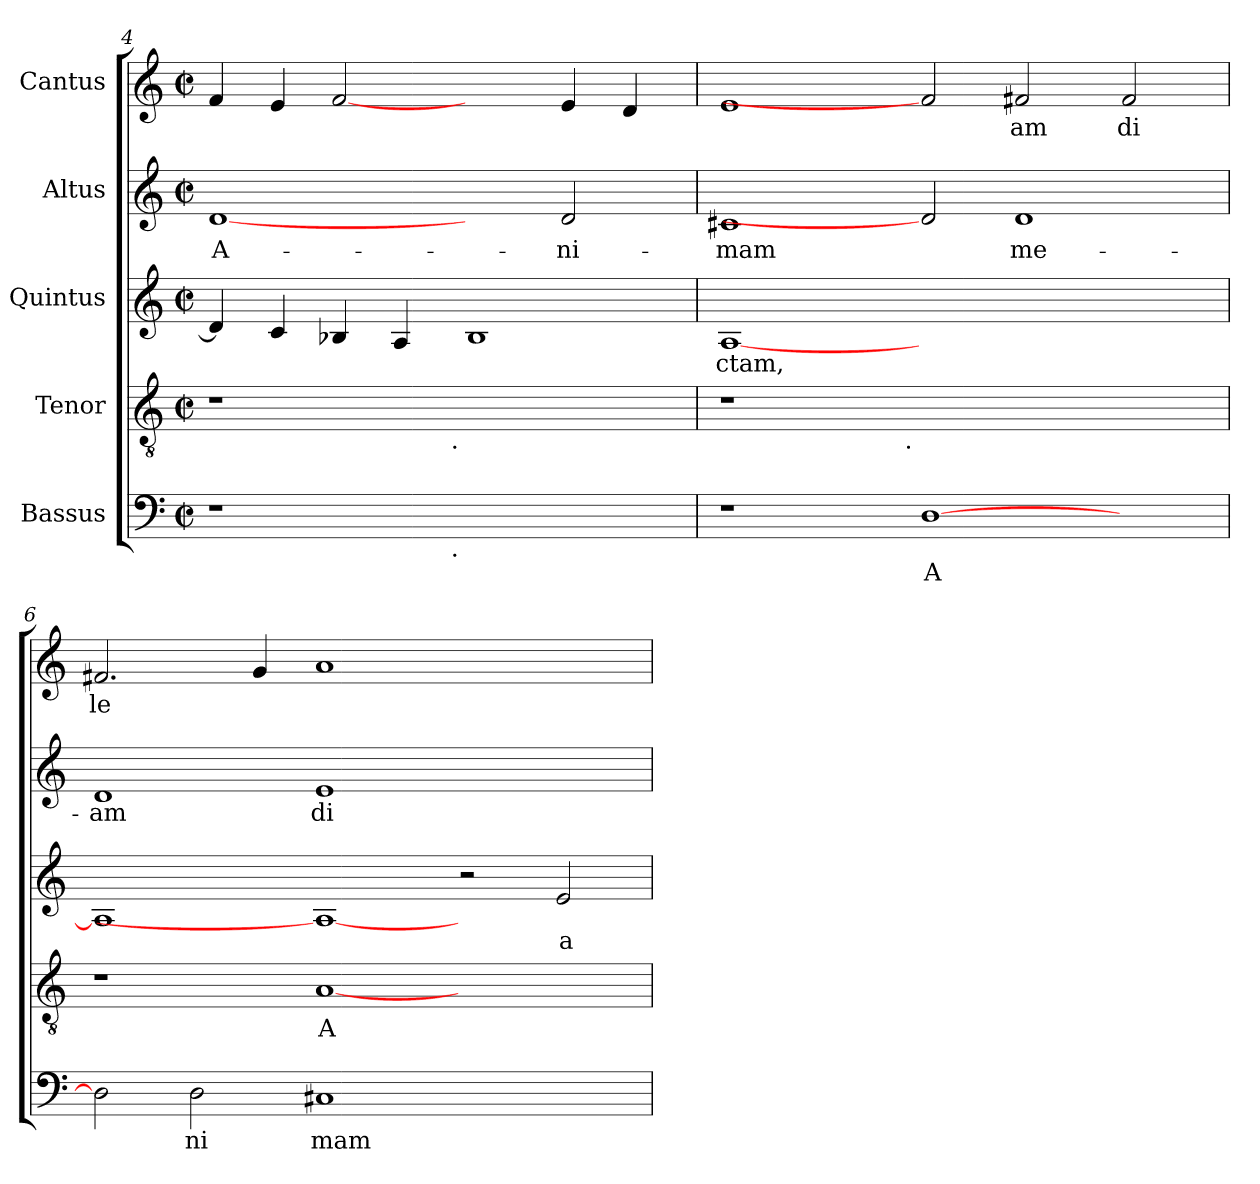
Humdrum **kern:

**kern	**text	**kern	**text	**kern	**text	**kern	**text	**kern	**text
*part5	*part5	*part4	*part4	*part3	*part3	*part2	*part2	*part1	*part1
*staff5	*staff5	*staff4	*staff4	*staff3	*staff3	*staff2	*staff2	*staff1	*staff1
*I"Bassus	*	*I"Tenor	*	*I"Quintus	*	*I"Altus	*	*I"Cantus	*
*clefF4	*	*clefGv2	*	*clefG2	*	*clefG2	*	*clefG2	*
*k[]	*	*k[]	*	*k[]	*	*k[]	*	*k[]	*
*C:	*	*C:	*	*C:	*	*C:	*	*C:	*
*M2/2	*	*M2/2	*	*M2/2	*	*M2/2	*	*M2/2	*
*met(c|)	*	*met(c|)	*	*met(c|)	*	*met(c|)	*	*met(c|)	*
=4	=4	=4	=4	=4	=4	=4	=4	=4	=4
!	!	!	!	!	!LO:LY:b:cj	!	!LO:LY:b:cj	!	!LO:LY:b:cj
*^	*	*^	*	*	*	*	*	*	*
1r	2ryy	.	1r	2ryy	.	4d/]	.	[1d	A-	4f/	.
!	!	!	!	!	!	!	!LO:LY:b:cj	!	!	!	!LO:LY:b:cj
.	.	.	.	.	.	4c/	.	.	.	4e/	.
!	!	!	!	!	!	!	!LO:LY:b:cj	!	!	!	!LO:LY:b:cj
.	4...ryy	.	.	4...ryy	.	4B-X/	.	.	.	[2f	.
!	!	!	!	!	!	!	!LO:LY:b:cj	!	!	!	!
.	.	.	.	.	.	4A/	.	.	.	.	.
!	!	!	!	!LO:TX:b:t=.	!	!	!	!	!	!	!
!	!LO:TX:b:t=.	!	!	!	!	!	!	!	!	!	!
.	1ryy	.	.	1ryy	.	.	.	.	.	.	.
!	!	!	!	!	!	!	!LO:LY:b:cj	!	!	!	!
1ryy	.	.	1ryy	.	.	1B-	.	2ryy	.	2ryy	.
!	!	!	!	!	!	!	!	!	!LO:LY:b:cj	!	!LO:LY:b:cj
.	.	.	.	.	.	.	.	2d/	-ni-	4e/	.
!	!	!	!	!	!	!	!	!	!	!	!LO:LY:b:cj
.	.	.	.	.	.	.	.	.	.	4d/	.
.	32ryy	.	.	32ryy	.	.	.	.	.	.	.
=5	=5	=5	=5	=5	=5	=5	=5	=5	=5	=5	=5
!	!	!	!	!	!	!	!LO:LY:b:cj	!	!LO:LY:b:cj	!	!LO:LY:b:cj
*v	*v	*	*	*	*	*	*	*	*	*	*
1r	.	1r	2ryy	.	[<1A	ctam,	1c#X	-mam	1e	.
.	.	.	4...ryy	.	.	.	.	.	.	.
!	!	!	!LO:TX:b:t=.	!	!	!	!	!	!	!
.	.	.	1ryy	.	.	.	.	.	.	.
!	!LO:LY:b:cj	!	!	!	!	!	!	!	!	!
[>1D	A	1.ryy	.	.	1.ryy	.	2d]	.	2f]	.
!	!	!	!	!	!	!	!	!LO:LY:b:cj	!	!LO:LY:b:cj
.	.	.	.	.	.	.	1d	me-	2f#X/	am
.	.	.	2ryy	.	.	.	.	.	.	.
!	!	!	!	!	!	!	!	!	!	!LO:LY:b:cj
2ryy	.	.	.	.	.	.	.	.	2f#/	di
.	.	.	32ryy	.	.	.	.	.	.	.
=6	=6	=6	=6	=6	=6	=6	=6	=6	=6	=6
!	!LO:LY:b:cj	!	!	!	!	!LO:LY:b:cj	!	!LO:LY:b:cj	!	!LO:LY:b:cj
*	*	*v	*v	*	*	*	*	*	*	*
2D\]	.	1r	.	1A]	.	1d	-am	2.f#X/	le
!	!LO:LY:b:cj	!	!	!	!	!	!	!	!
2D\	ni	.	.	.	.	.	.	.	.
!	!	!	!	!	!	!	!	!	!LO:LY:b:cj
.	.	.	.	.	.	.	.	4g/	.
!	!LO:LY:b:cj	!	!LO:LY:b:cj	!	!	!	!LO:LY:b:cj	!	!LO:LY:b:cj
1C#X	mam	[<1A	A	1A_	.	1e	di-	1a	.
1ryy	.	1ryy	.	2r	.	1ryy	.	1ryy	.
!	!	!	!	!	!LO:LY:b:cj	!	!	!	!
.	.	.	.	2e/	a	.	.	.	.
=	=	=	=	=	=	=	=	=	=
*-	*-	*-	*-	*-	*-	*-	*-	*-	*-
